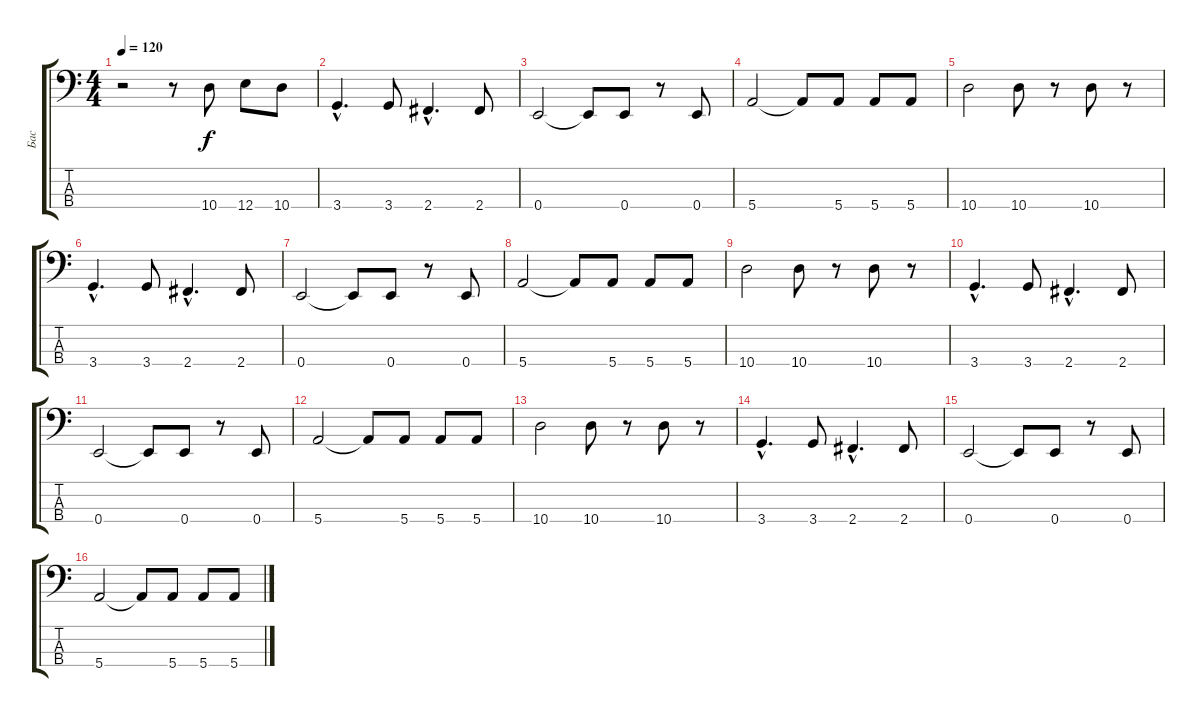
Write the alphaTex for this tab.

\track ("Бас" "Бас") {instrument electricbassfinger}
\staff {score tabs}
\tuning (G2 D2 A1 E1) {hide}
\ts (4 4)
\tempo 120
\clef f4
\ks c
r.2{dy f instrument electricbassfinger} r.8 10.4.8 12.4.8 10.4.8 |
3.4{hac}.4{d} 3.4.8 2.4{hac}.4{d} 2.4.8 |
0.4.2 0.4{t}.8 0.4.8 r.8 0.4.8 |
5.4.2 5.4{t}.8 5.4.8 5.4.8 5.4.8 |
10.4.2 10.4.8 r.8 10.4.8 r.8 |
3.4{hac}.4{d} 3.4.8 2.4{hac}.4{d} 2.4.8 |
0.4.2 0.4{t}.8 0.4.8 r.8 0.4.8 |
5.4.2 5.4{t}.8 5.4.8 5.4.8 5.4.8 |
10.4.2 10.4.8 r.8 10.4.8 r.8 |
3.4{hac}.4{d} 3.4.8 2.4{hac}.4{d} 2.4.8 |
0.4.2 0.4{t}.8 0.4.8 r.8 0.4.8 |
5.4.2 5.4{t}.8 5.4.8 5.4.8 5.4.8 |
10.4.2 10.4.8 r.8 10.4.8 r.8 |
3.4{hac}.4{d} 3.4.8 2.4{hac}.4{d} 2.4.8 |
0.4.2 0.4{t}.8 0.4.8 r.8 0.4.8 |
5.4.2 5.4{t}.8 5.4.8 5.4.8 5.4.8
